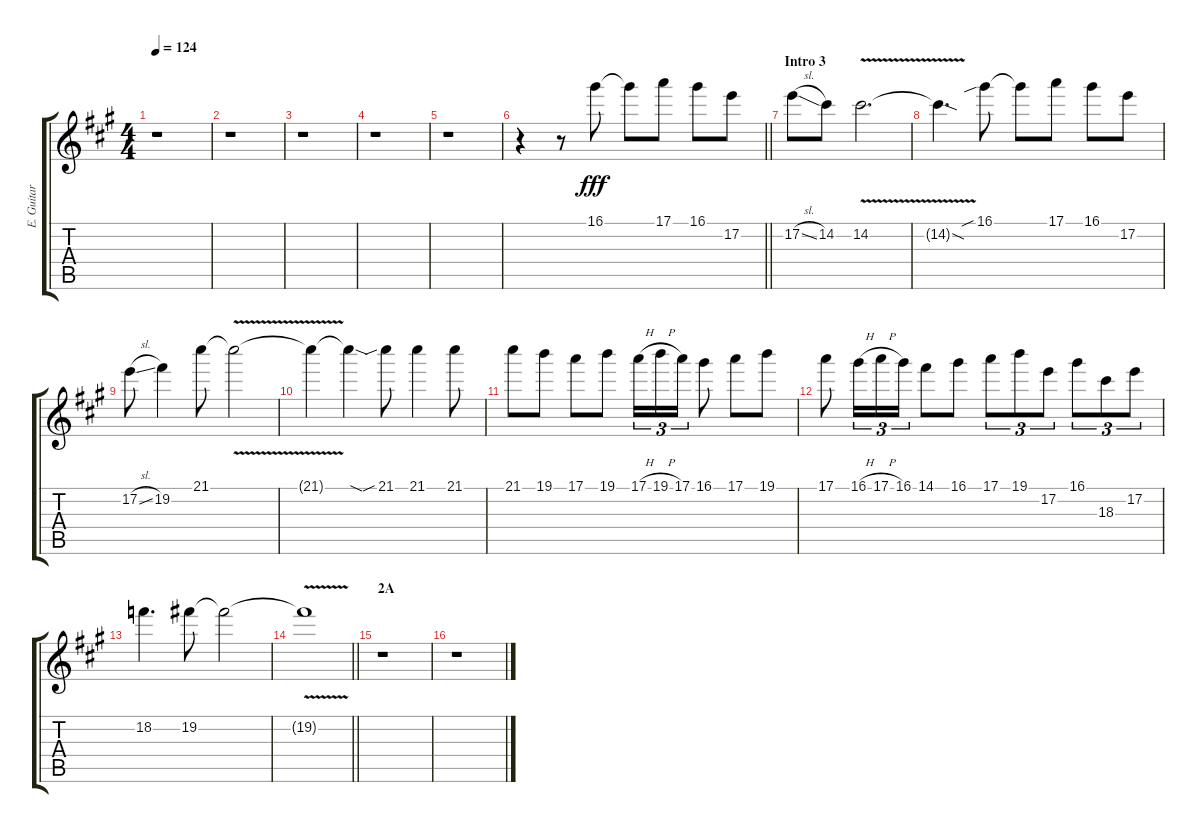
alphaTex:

\track ("E. Guitar IV" "E. Guitar ") {instrument overdrivenguitar}
\staff {score tabs}
\tuning (E4 B3 G3 D3 A2 E2) {hide}
\ts (4 4)
\tempo 124
\clef g2
\ks a
r.1{dy fff} |
r.1 |
r.1 |
r.1 |
r.1 |
\barLineRight lightlight
r.4 r.8 16.1.8 16.1{t}.8 17.1.8 16.1.8 17.2.8 |
\section ("" "Intro 3")
17.2{sl}.8 14.2.8 14.2{v}.2{d} |
14.2{sod t}.4{d} 16.1{sib}.8 16.1{t}.8 17.1.8 16.1.8 17.2.8 |
17.2{sl}.8 19.2.4 21.1.8 21.1{v t}.2 |
21.1{t}.4 21.1{sod t}.4 21.1{sib}.8 21.1.4 21.1.8 |
21.1.8 19.1.8 17.1.8 19.1.8 17.1{h}.16{tu (3 2)} 19.1{h}.16{tu (3 2)} 17.1.16{tu (3 2)} 16.1.8 17.1.8 19.1.8 |
17.1.8 16.1{h}.16{tu (3 2)} 17.1{h}.16{tu (3 2)} 16.1.16{tu (3 2)} 14.1.8 16.1.8 17.1.8{tu (3 2)} 19.1.8{tu (3 2)} 17.2.8{tu (3 2)} 16.1.8{tu (3 2)} 18.3.8{tu (3 2)} 17.2.8{tu (3 2)} |
18.2.4{d} 19.2.8 19.2{t}.2 |
\barLineRight lightlight
19.2{v t}.1 |
\section ("" "2A")
r.1 |
r.1
